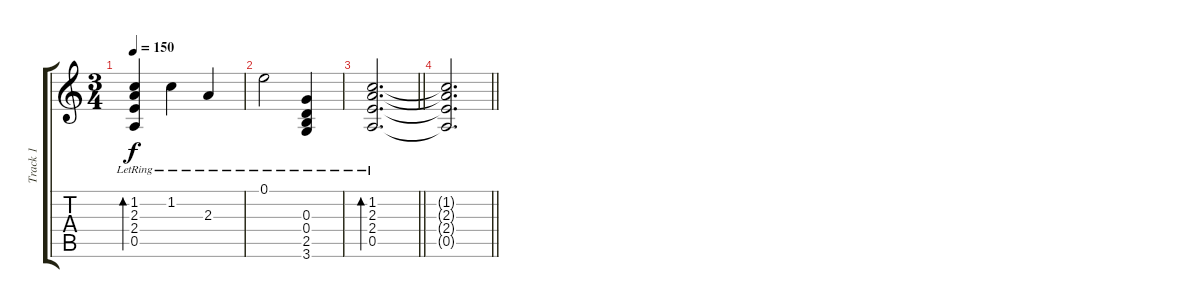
\track ("Track 1" "Track 1") {instrument acousticguitarsteel}
\staff {score tabs}
\tuning (E4 B3 G3 D3 A2 E2) {hide}
\ts (3 4)
\tempo 150
\clef g2
\ks c
(1.2{lr} 2.3{lr} 2.4{lr} 0.5{lr}).4{bd 240 dy f} 1.2{lr}.4 2.3{lr}.4 |
0.1{lr}.2 (0.3{lr} 0.4{lr} 2.5{lr} 3.6{lr}).4 |
\barLineRight lightlight
(1.2{lr} 2.3{lr} 2.4{lr} 0.5{lr}).2{d bd 240} |
\barLineRight lightlight
(1.2{t} 2.3{t} 2.4{t} 0.5{t}).2{d}
